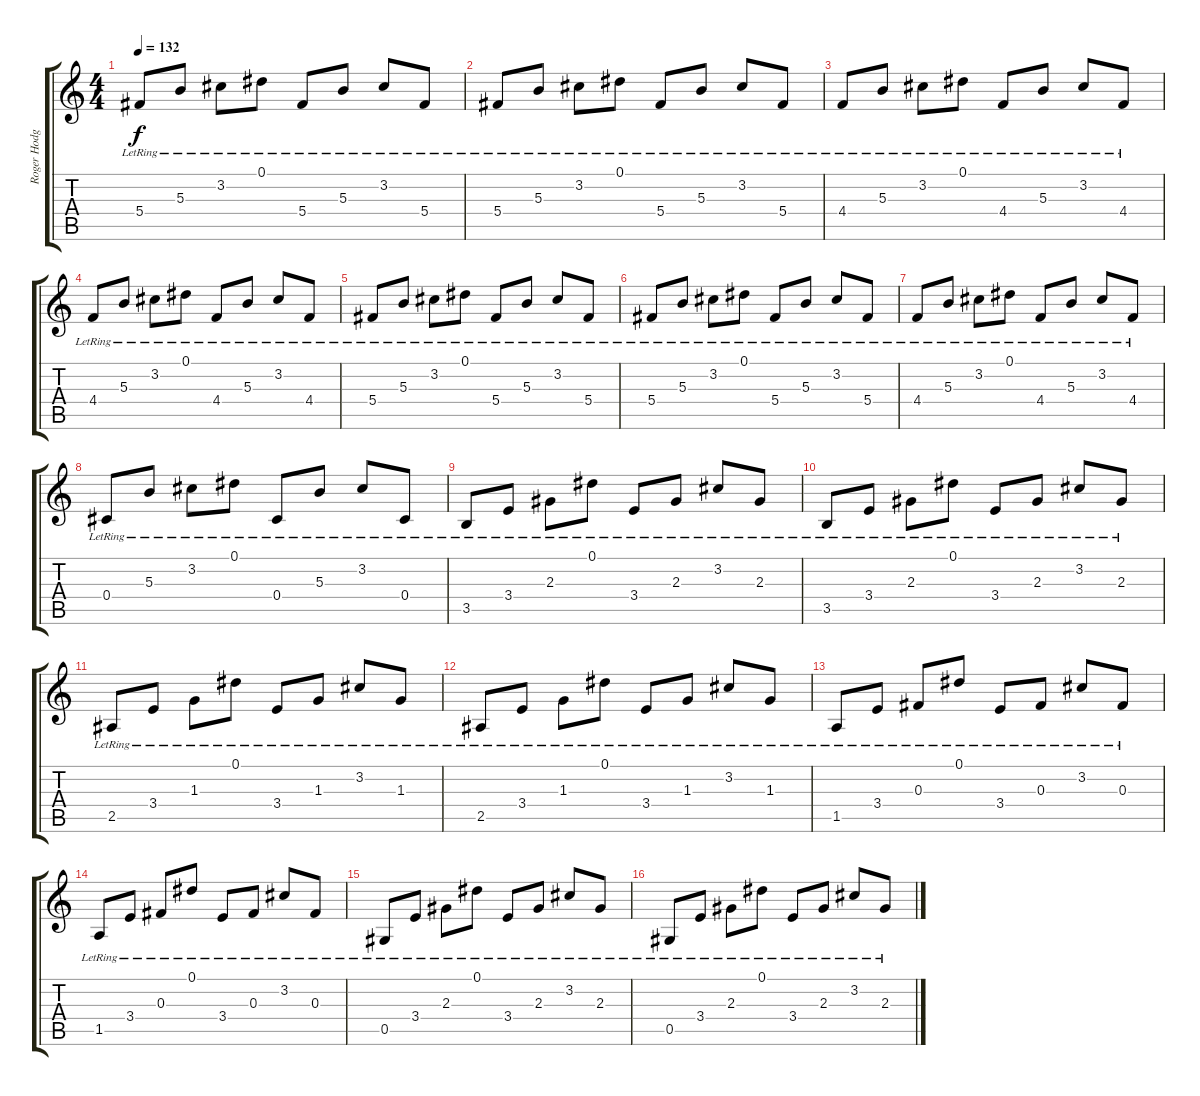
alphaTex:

\track ("Roger Hodgson (12 String Acoustic)" "Roger Hodg") {instrument acousticguitarsteel}
\staff {score tabs}
\tuning (Eb4 Bb3 Gb3 Db3 Ab2 Eb2) {hide}
\ts (4 4)
\tempo 132
\clef g2
\ks c
5.4{lr}.8{dy f} 5.3{lr}.8 3.2{lr}.8 0.1{lr}.8 5.4{lr}.8 5.3{lr}.8 3.2{lr}.8 5.4{lr}.8 |
5.4{lr}.8 5.3{lr}.8 3.2{lr}.8 0.1{lr}.8 5.4{lr}.8 5.3{lr}.8 3.2{lr}.8 5.4{lr}.8 |
4.4{lr}.8 5.3{lr}.8 3.2{lr}.8 0.1{lr}.8 4.4{lr}.8 5.3{lr}.8 3.2{lr}.8 4.4{lr}.8 |
4.4{lr}.8 5.3{lr}.8 3.2{lr}.8 0.1{lr}.8 4.4{lr}.8 5.3{lr}.8 3.2{lr}.8 4.4{lr}.8 |
5.4{lr}.8 5.3{lr}.8 3.2{lr}.8 0.1{lr}.8 5.4{lr}.8 5.3{lr}.8 3.2{lr}.8 5.4{lr}.8 |
5.4{lr}.8 5.3{lr}.8 3.2{lr}.8 0.1{lr}.8 5.4{lr}.8 5.3{lr}.8 3.2{lr}.8 5.4{lr}.8 |
4.4{lr}.8 5.3{lr}.8 3.2{lr}.8 0.1{lr}.8 4.4{lr}.8 5.3{lr}.8 3.2{lr}.8 4.4{lr}.8 |
0.4{lr}.8 5.3{lr}.8 3.2{lr}.8 0.1{lr}.8 0.4{lr}.8 5.3{lr}.8 3.2{lr}.8 0.4{lr}.8 |
3.5{lr}.8 3.4{lr}.8 2.3{lr}.8 0.1{lr}.8 3.4{lr}.8 2.3{lr}.8 3.2{lr}.8 2.3{lr}.8 |
3.5{lr}.8 3.4{lr}.8 2.3{lr}.8 0.1{lr}.8 3.4{lr}.8 2.3{lr}.8 3.2{lr}.8 2.3{lr}.8 |
2.5{lr}.8 3.4{lr}.8 1.3{lr}.8 0.1{lr}.8 3.4{lr}.8 1.3{lr}.8 3.2{lr}.8 1.3{lr}.8 |
2.5{lr}.8 3.4{lr}.8 1.3{lr}.8 0.1{lr}.8 3.4{lr}.8 1.3{lr}.8 3.2{lr}.8 1.3{lr}.8 |
1.5{lr}.8 3.4{lr}.8 0.3{lr}.8 0.1{lr}.8 3.4{lr}.8 0.3{lr}.8 3.2{lr}.8 0.3{lr}.8 |
1.5{lr}.8 3.4{lr}.8 0.3{lr}.8 0.1{lr}.8 3.4{lr}.8 0.3{lr}.8 3.2{lr}.8 0.3{lr}.8 |
0.5{lr}.8 3.4{lr}.8 2.3{lr}.8 0.1{lr}.8 3.4{lr}.8 2.3{lr}.8 3.2{lr}.8 2.3{lr}.8 |
0.5{lr}.8 3.4{lr}.8 2.3{lr}.8 0.1{lr}.8 3.4{lr}.8 2.3{lr}.8 3.2{lr}.8 2.3{lr}.8
